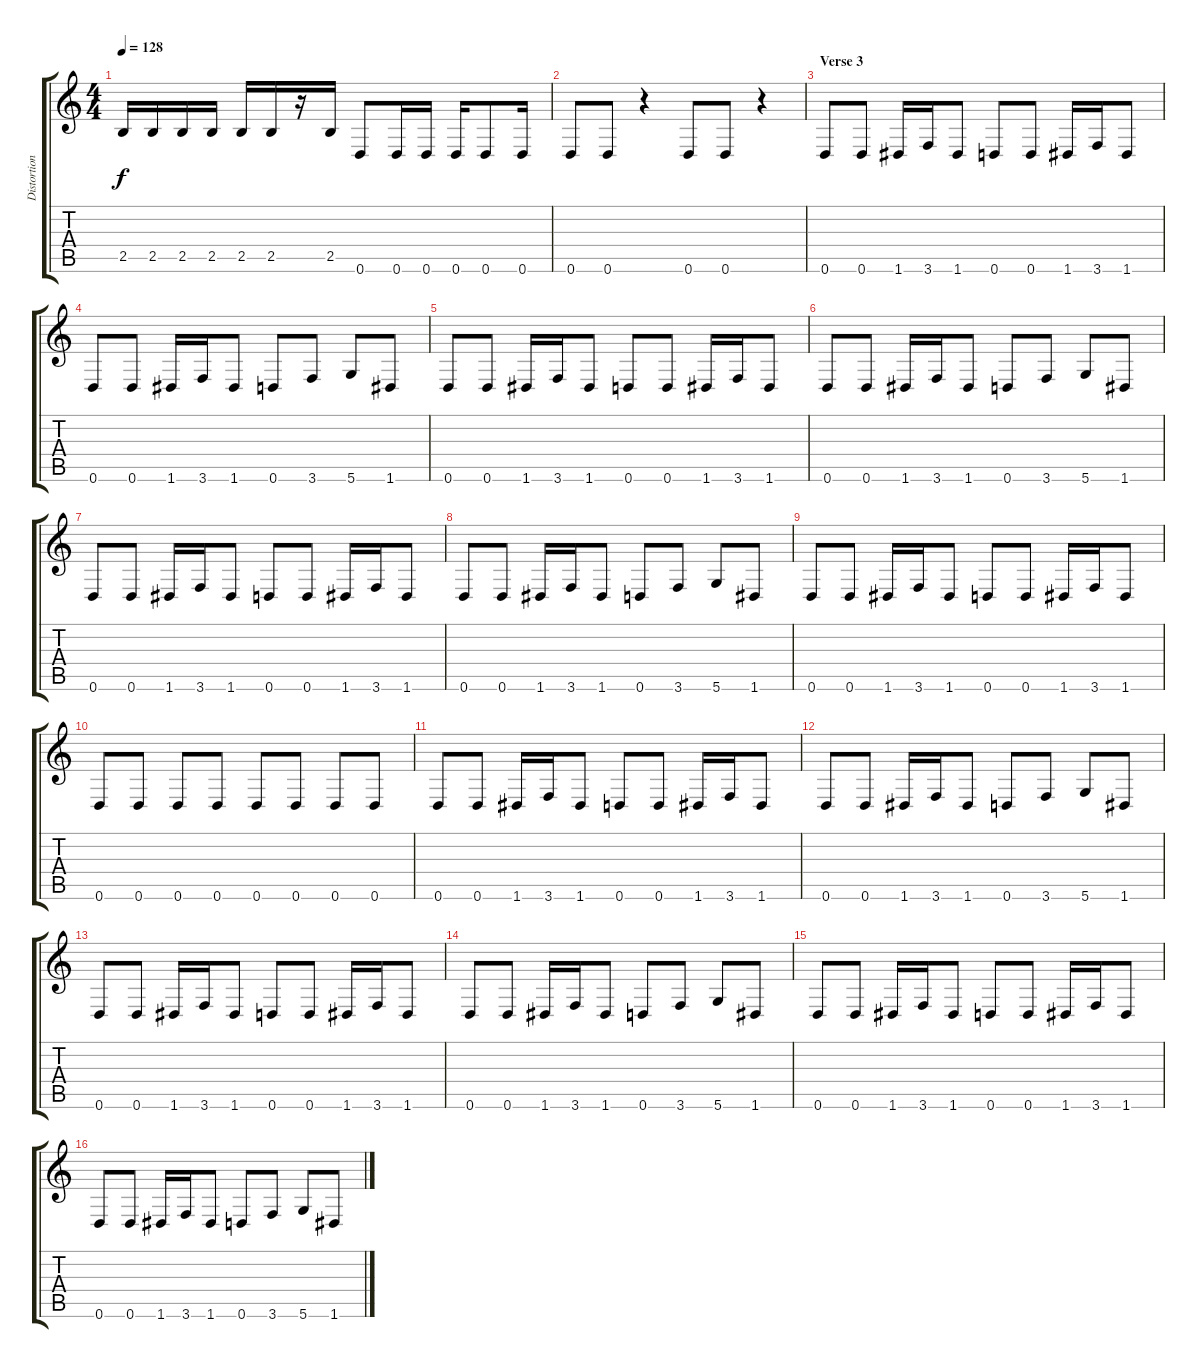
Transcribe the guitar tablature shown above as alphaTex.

\track ("Distortion Guitar" "Distortion") {instrument distortionguitar}
\staff {score tabs}
\tuning (E4 B3 G3 D3 A2 D2) {hide}
\ts (4 4)
\tempo 128
\clef g2
\ks c
2.5.16{dy f} 2.5.16 2.5.16 2.5.16 2.5.16 2.5.16 r.16 2.5.16 0.6.8 0.6.16 0.6.16 0.6.16 0.6.8 0.6.16 |
0.6.8 0.6.8 r.4 0.6.8 0.6.8 r.4 |
\section ("" "Verse 3")
0.6.8 0.6.8 1.6.16 3.6.16 1.6.8 0.6.8 0.6.8 1.6.16 3.6.16 1.6.8 |
0.6.8 0.6.8 1.6.16 3.6.16 1.6.8 0.6.8 3.6.8 5.6.8 1.6.8 |
0.6.8 0.6.8 1.6.16 3.6.16 1.6.8 0.6.8 0.6.8 1.6.16 3.6.16 1.6.8 |
0.6.8 0.6.8 1.6.16 3.6.16 1.6.8 0.6.8 3.6.8 5.6.8 1.6.8 |
0.6.8 0.6.8 1.6.16 3.6.16 1.6.8 0.6.8 0.6.8 1.6.16 3.6.16 1.6.8 |
0.6.8 0.6.8 1.6.16 3.6.16 1.6.8 0.6.8 3.6.8 5.6.8 1.6.8 |
0.6.8 0.6.8 1.6.16 3.6.16 1.6.8 0.6.8 0.6.8 1.6.16 3.6.16 1.6.8 |
0.6.8 0.6.8 0.6.8 0.6.8 0.6.8 0.6.8 0.6.8 0.6.8 |
0.6.8 0.6.8 1.6.16 3.6.16 1.6.8 0.6.8 0.6.8 1.6.16 3.6.16 1.6.8 |
0.6.8 0.6.8 1.6.16 3.6.16 1.6.8 0.6.8 3.6.8 5.6.8 1.6.8 |
0.6.8 0.6.8 1.6.16 3.6.16 1.6.8 0.6.8 0.6.8 1.6.16 3.6.16 1.6.8 |
0.6.8 0.6.8 1.6.16 3.6.16 1.6.8 0.6.8 3.6.8 5.6.8 1.6.8 |
0.6.8 0.6.8 1.6.16 3.6.16 1.6.8 0.6.8 0.6.8 1.6.16 3.6.16 1.6.8 |
0.6.8 0.6.8 1.6.16 3.6.16 1.6.8 0.6.8 3.6.8 5.6.8 1.6.8
